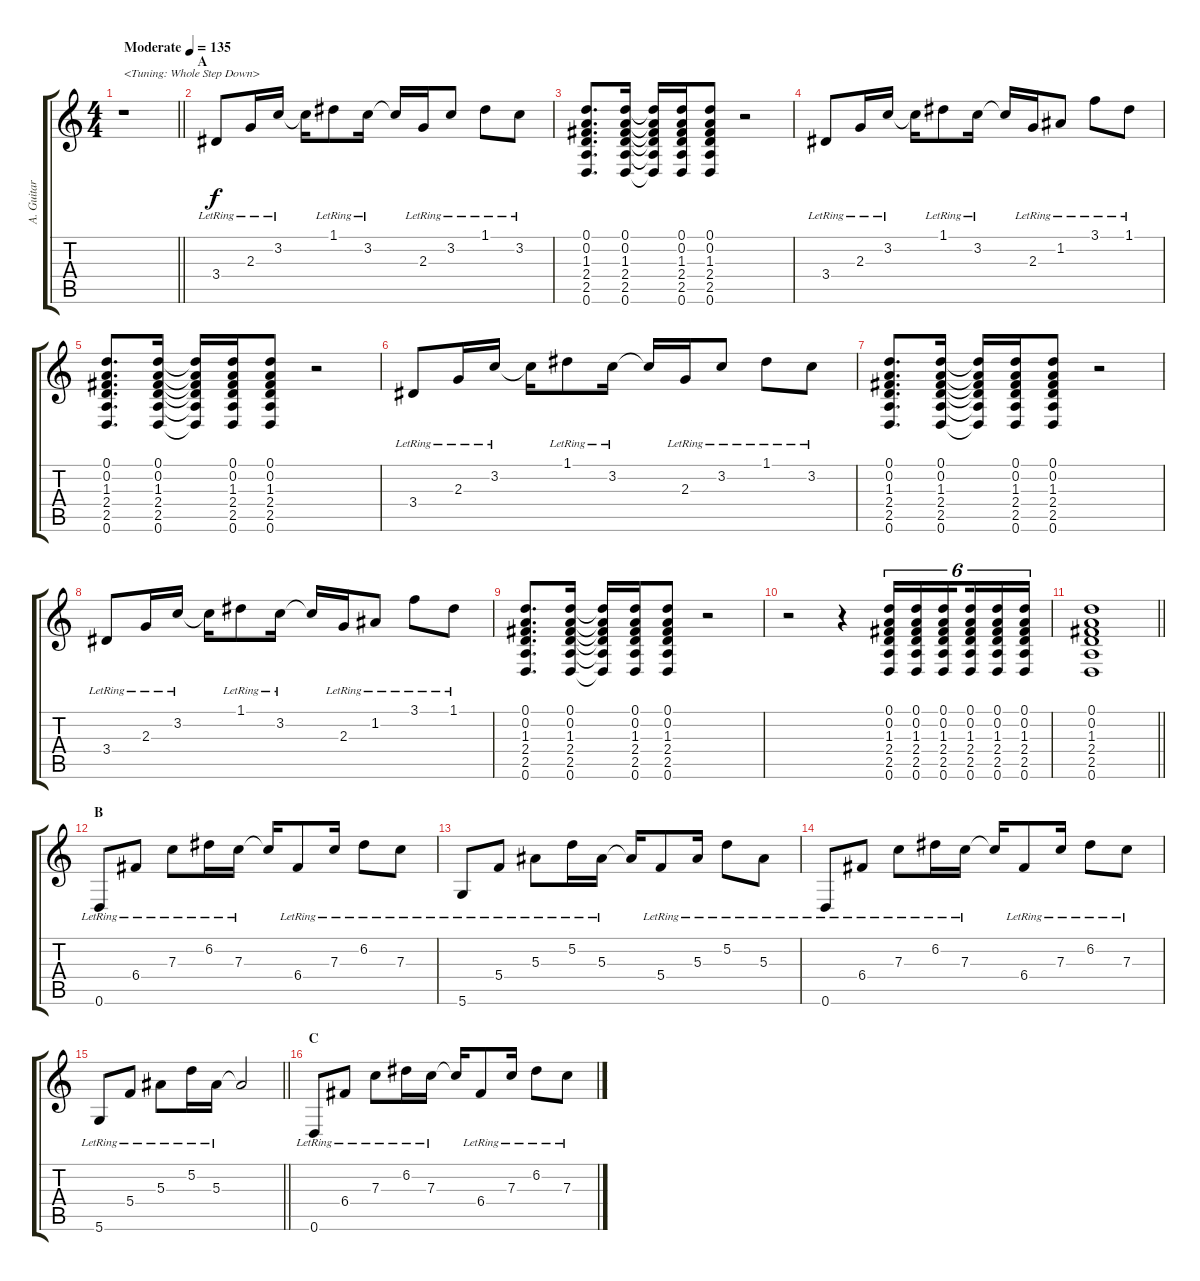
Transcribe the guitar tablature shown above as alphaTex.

\track ("A. Guitar III" "A. Guitar ") {instrument acousticguitarsteel}
\staff {score tabs}
\tuning (D4 A3 F3 C3 G2 D2) {hide}
\ts (4 4)
\tempo (135 "Moderate")
\clef g2
\barLineRight lightlight
\ks c
r.1{txt "<Tuning: Whole Step Down>" dy f instrument acousticguitarsteel} |
\section ("" "A")
3.4{lr}.8 2.3{lr}.16 3.2{lr}.16 3.2{t}.16 1.1{lr}.8 3.2{lr}.16 3.2{t}.16 2.3{lr}.16 3.2{lr}.8 1.1{lr}.8 3.2{lr}.8 |
(0.1 0.2 1.3 2.4 2.5 0.6).8{d} (0.1 0.2 1.3 2.4 2.5 0.6).16 (0.1{t} 0.2{t} 1.3{t} 2.4{t} 2.5{t} 0.6{t}).16 (0.1 0.2 1.3 2.4 2.5 0.6).16 (0.1 0.2 1.3 2.4 2.5 0.6).8 r.2 |
3.4{lr}.8 2.3{lr}.16 3.2{lr}.16 3.2{t}.16 1.1{lr}.8 3.2{lr}.16 3.2{t}.16 2.3{lr}.16 1.2{lr}.8 3.1{lr}.8 1.1{lr}.8 |
(0.1 0.2 1.3 2.4 2.5 0.6).8{d} (0.1 0.2 1.3 2.4 2.5 0.6).16 (0.1{t} 0.2{t} 1.3{t} 2.4{t} 2.5{t} 0.6{t}).16 (0.1 0.2 1.3 2.4 2.5 0.6).16 (0.1 0.2 1.3 2.4 2.5 0.6).8 r.2 |
3.4{lr}.8 2.3{lr}.16 3.2{lr}.16 3.2{t}.16 1.1{lr}.8 3.2{lr}.16 3.2{t}.16 2.3{lr}.16 3.2{lr}.8 1.1{lr}.8 3.2{lr}.8 |
(0.1 0.2 1.3 2.4 2.5 0.6).8{d} (0.1 0.2 1.3 2.4 2.5 0.6).16 (0.1{t} 0.2{t} 1.3{t} 2.4{t} 2.5{t} 0.6{t}).16 (0.1 0.2 1.3 2.4 2.5 0.6).16 (0.1 0.2 1.3 2.4 2.5 0.6).8 r.2 |
3.4{lr}.8 2.3{lr}.16 3.2{lr}.16 3.2{t}.16 1.1{lr}.8 3.2{lr}.16 3.2{t}.16 2.3{lr}.16 1.2{lr}.8 3.1{lr}.8 1.1{lr}.8 |
(0.1 0.2 1.3 2.4 2.5 0.6).8{d} (0.1 0.2 1.3 2.4 2.5 0.6).16 (0.1{t} 0.2{t} 1.3{t} 2.4{t} 2.5{t} 0.6{t}).16 (0.1 0.2 1.3 2.4 2.5 0.6).16 (0.1 0.2 1.3 2.4 2.5 0.6).8 r.2 |
r.2 r.4 (0.1 0.2 1.3 2.4 2.5 0.6).16{tu (6 4)} (0.1 0.2 1.3 2.4 2.5 0.6).16{tu (6 4)} (0.1 0.2 1.3 2.4 2.5 0.6).16{tu (6 4) beam splitsecondary} (0.1 0.2 1.3 2.4 2.5 0.6).16{tu (6 4)} (0.1 0.2 1.3 2.4 2.5 0.6).16{tu (6 4)} (0.1 0.2 1.3 2.4 2.5 0.6).16{tu (6 4)} |
\barLineRight lightlight
(0.1 0.2 1.3 2.4 2.5 0.6).1 |
\section ("" "B")
0.6{lr}.8 6.4{lr}.8 7.3{lr}.8 6.2{lr}.16 7.3{lr}.16 7.3{t}.16 6.4{lr}.8 7.3{lr}.16 6.2{lr}.8 7.3{lr}.8 |
5.6{lr}.8 5.4{lr}.8 5.3{lr}.8 5.2{lr}.16 5.3{lr}.16 5.3{t}.16 5.4{lr}.8 5.3{lr}.16 5.2{lr}.8 5.3{lr}.8 |
0.6{lr}.8 6.4{lr}.8 7.3{lr}.8 6.2{lr}.16 7.3{lr}.16 7.3{t}.16 6.4{lr}.8 7.3{lr}.16 6.2{lr}.8 7.3{lr}.8 |
\barLineRight lightlight
5.6{lr}.8 5.4{lr}.8 5.3{lr}.8 5.2{lr}.16 5.3{lr}.16 5.3{t}.2 |
\section ("" "C")
0.6{lr}.8 6.4{lr}.8 7.3{lr}.8 6.2{lr}.16 7.3{lr}.16 7.3{t}.16 6.4{lr}.8 7.3{lr}.16 6.2{lr}.8 7.3{lr}.8
